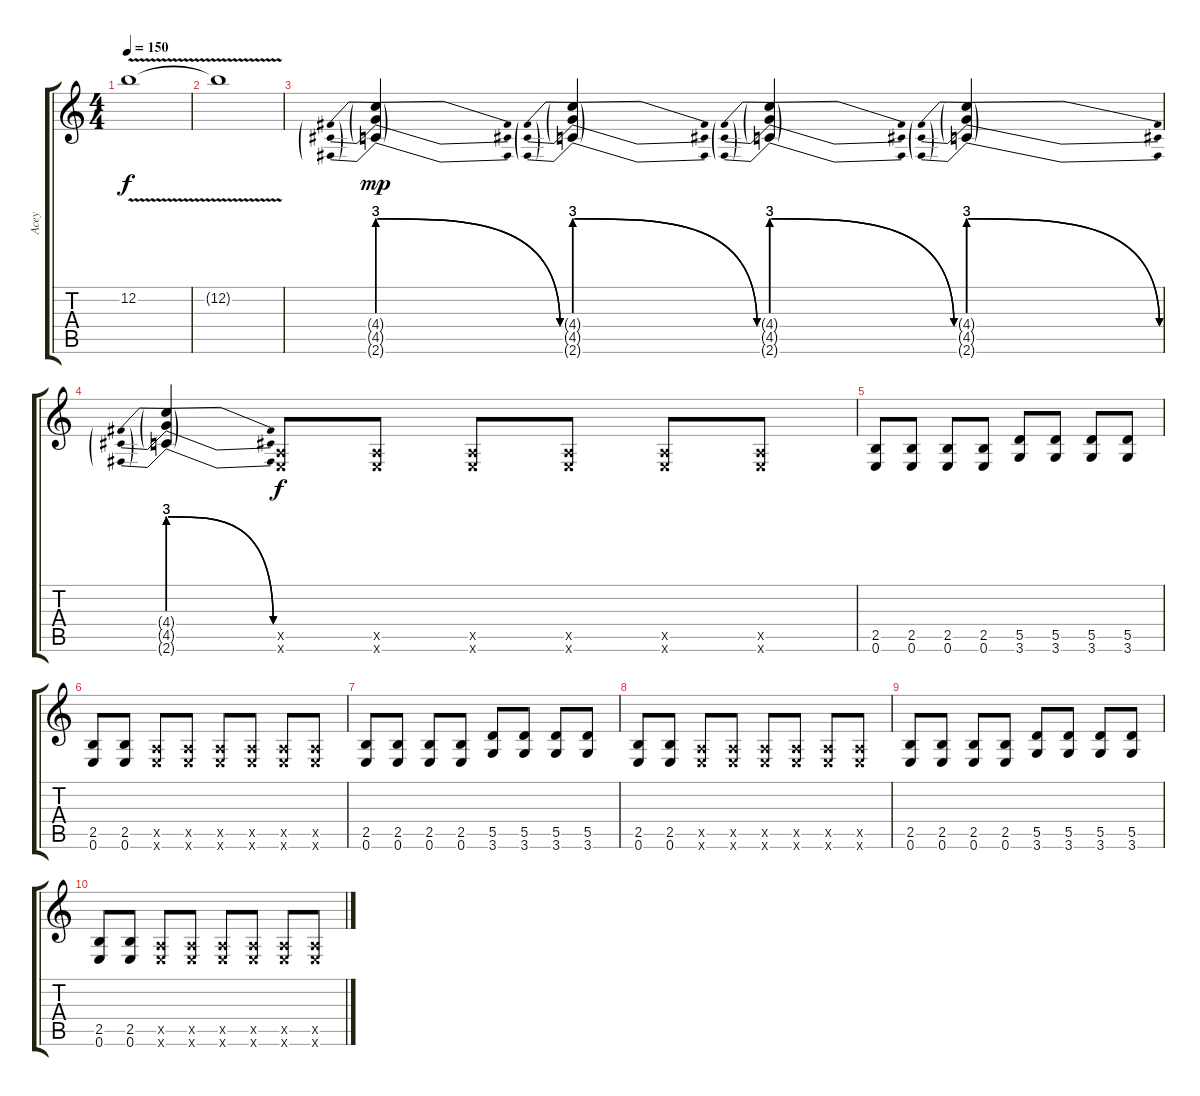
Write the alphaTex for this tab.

\track ("Acey" "Acey") {instrument distortionguitar}
\staff {score tabs}
\tuning (E4 B3 G3 D3 A2 E2) {hide}
\ts (4 4)
\tempo 150
\clef g2
\ks c
12.2{v}.1{dy f} |
12.2{t}.1 |
(4.4{be (prebendrelease 0 12 60 0) g} 4.5{be (prebendrelease 0 12 60 0) g} 2.6{be (prebendrelease 0 12 60 0) g}).4{dy mp} (4.4{be (prebendrelease 0 12 60 0) g} 4.5{be (prebendrelease 0 12 60 0) g} 2.6{be (prebendrelease 0 12 60 0) g}).4 (4.4{be (prebendrelease 0 12 60 0) g} 4.5{be (prebendrelease 0 12 60 0) g} 2.6{be (prebendrelease 0 12 60 0) g}).4 (4.4{be (prebendrelease 0 12 60 0) g} 4.5{be (prebendrelease 0 12 60 0) g} 2.6{be (prebendrelease 0 12 60 0) g}).4 |
(4.4{be (prebendrelease 0 12 60 0) g} 4.5{be (prebendrelease 0 12 60 0) g} 2.6{be (prebendrelease 0 12 60 0) g}).4 (0.5{x} 0.6{x}).8{dy f} (0.5{x} 0.6{x}).8 (0.5{x} 0.6{x}).8 (0.5{x} 0.6{x}).8 (0.5{x} 0.6{x}).8 (0.5{x} 0.6{x}).8 |
(2.5 0.6).8 (2.5 0.6).8 (2.5 0.6).8 (2.5 0.6).8 (5.5 3.6).8 (5.5 3.6).8 (5.5 3.6).8 (5.5 3.6).8 |
(2.5 0.6).8 (2.5 0.6).8 (0.5{x} 0.6{x}).8 (0.5{x} 0.6{x}).8 (0.5{x} 0.6{x}).8 (0.5{x} 0.6{x}).8 (0.5{x} 0.6{x}).8 (0.5{x} 0.6{x}).8 |
(2.5 0.6).8 (2.5 0.6).8 (2.5 0.6).8 (2.5 0.6).8 (5.5 3.6).8 (5.5 3.6).8 (5.5 3.6).8 (5.5 3.6).8 |
(2.5 0.6).8 (2.5 0.6).8 (0.5{x} 0.6{x}).8 (0.5{x} 0.6{x}).8 (0.5{x} 0.6{x}).8 (0.5{x} 0.6{x}).8 (0.5{x} 0.6{x}).8 (0.5{x} 0.6{x}).8 |
(2.5 0.6).8 (2.5 0.6).8 (2.5 0.6).8 (2.5 0.6).8 (5.5 3.6).8 (5.5 3.6).8 (5.5 3.6).8 (5.5 3.6).8 |
(2.5 0.6).8 (2.5 0.6).8 (0.5{x} 0.6{x}).8 (0.5{x} 0.6{x}).8 (0.5{x} 0.6{x}).8 (0.5{x} 0.6{x}).8 (0.5{x} 0.6{x}).8 (0.5{x} 0.6{x}).8
